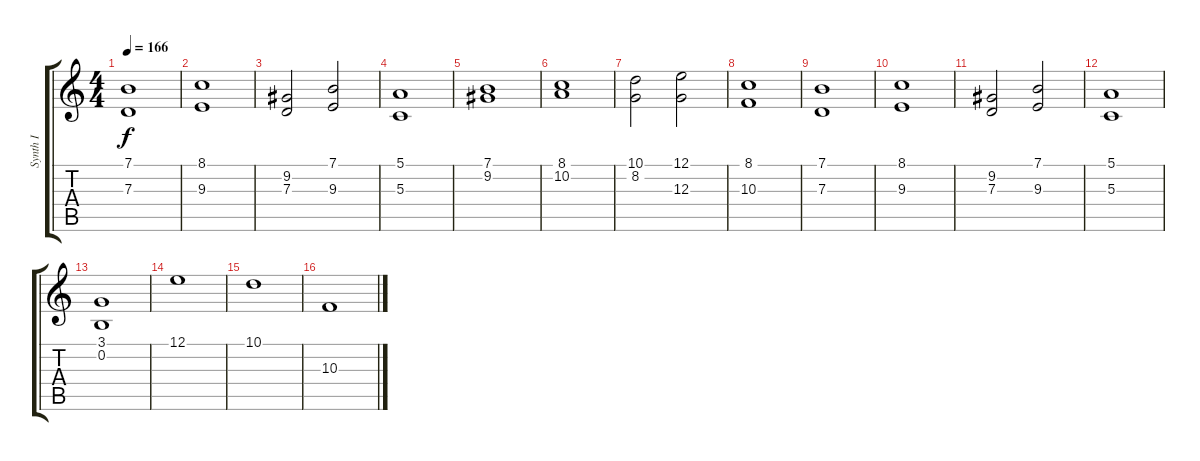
\track ("Synth I" "Synth I") {instrument stringensemble1}
\staff {score tabs}
\tuning (E4 B3 G3 D3 A2 E2) {hide}
\ts (4 4)
\tempo 166
\clef g2
\ks c
(7.1 7.3).1{dy f} |
(8.1 9.3).1 |
(9.2 7.3).2 (7.1 9.3).2 |
(5.1 5.3).1 |
(7.1 9.2).1 |
(8.1 10.2).1 |
(10.1 8.2).2 (12.1 12.3).2 |
(8.1 10.3).1 |
(7.1 7.3).1 |
(8.1 9.3).1 |
(9.2 7.3).2 (7.1 9.3).2 |
(5.1 5.3).1 |
(3.1 0.2).1 |
12.1.1 |
10.1.1 |
10.3.1
